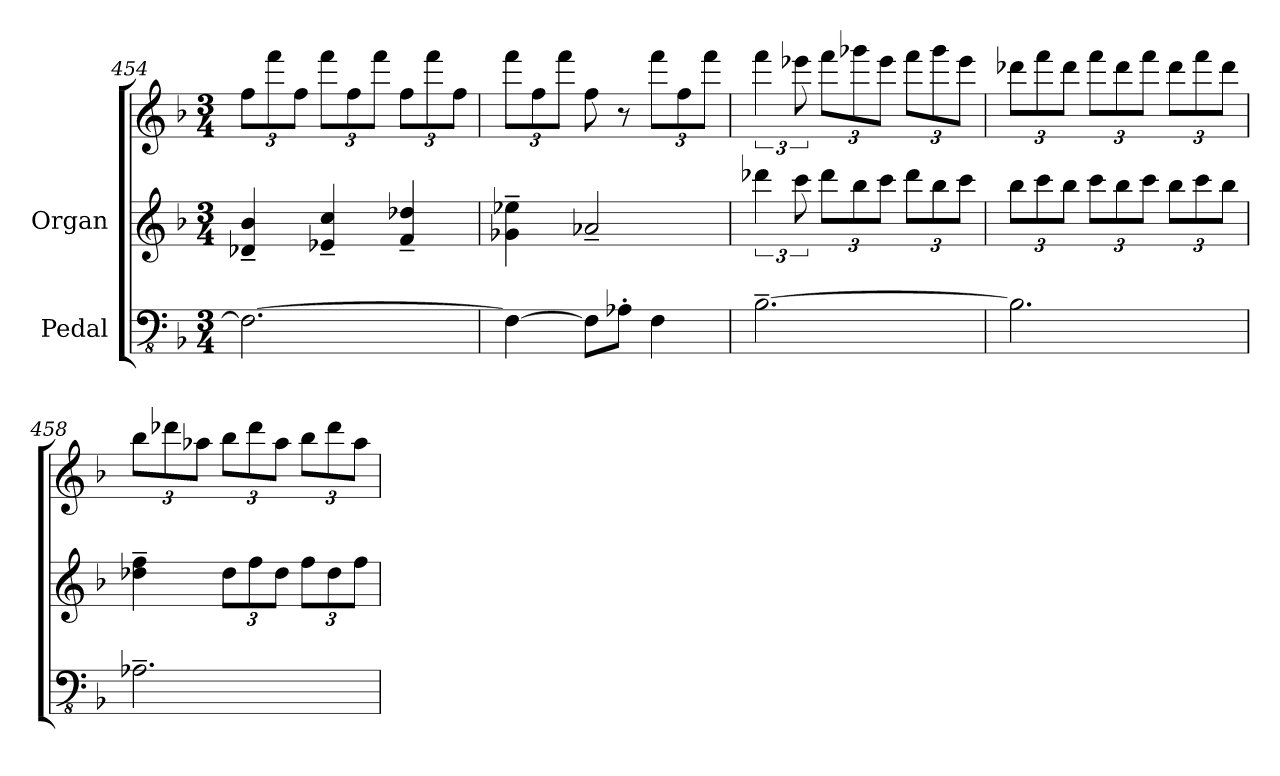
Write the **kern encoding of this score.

**kern	**kern	**kern
*part2	*part1	*part1
*staff3	*staff2	*staff1
*I"Pedal	*I"Organ	*
*clefFv4	*clefG2	*clefG2
*k[b-]	*k[b-]	*k[b-]
*M3/4	*M3/4	*M3/4
*	*	*Xbrackettup
=454	=454	=454
2.FF\_	4d-X/~ 4b-/~	12ff\L
.	.	12fff\
.	.	12ff\J
.	4e-X/~ 4cc/~	12fff\L
.	.	12ff\
.	.	12fff\J
.	4f/~ 4dd-X/~	12ff\L
.	.	12fff\
.	.	12ff\J
=455	=455	=455
4FF\_	4g-X\~ 4ee-X\~	12fff\L
.	.	12ff\
.	.	12fff\J
8FF\L]	2a-X~/	8ff\
8AA-X'\J	.	8r
4FF\	.	12fff\L
.	.	12ff\
.	.	12fff\J
!!LO:LB:g=z
=456	=456	=456
*	*	*brackettup
[2.BB-~\	6ddd-X\	6fff\
.	12ccc\	12eee-X\
*	*Xbrackettup	*Xbrackettup
.	12ddd-\L	12fff\L
.	12bb-\	12ggg-X\
.	12ccc\J	12eee-\J
.	12ddd-\L	12fff\L
.	12bb-\	12ggg-\
.	12ccc\J	12eee-\J
=457	=457	=457
2.BB-\]	12bb-\L	12ddd-X\L
.	12ccc\	12fff\
.	12bb-\J	12ddd-\J
.	12ccc\L	12fff\L
.	12bb-\	12ddd-\
.	12ccc\J	12fff\J
.	12bb-\L	12ddd-\L
.	12ccc\	12fff\
.	12bb-\J	12ddd-\J
=458	=458	=458
2.AA-X~\	4dd-X\~ 4ff\~	12bb-\L
.	.	12ddd-X\
.	.	12aa-X\J
.	12dd-\L	12bb-\L
.	12ff\	12ddd-\
.	12dd-\J	12aa-\J
.	12ff\L	12bb-\L
.	12dd-\	12ddd-\
.	12ff\J	12aa-\J
=	=	=
*-	*-	*-
